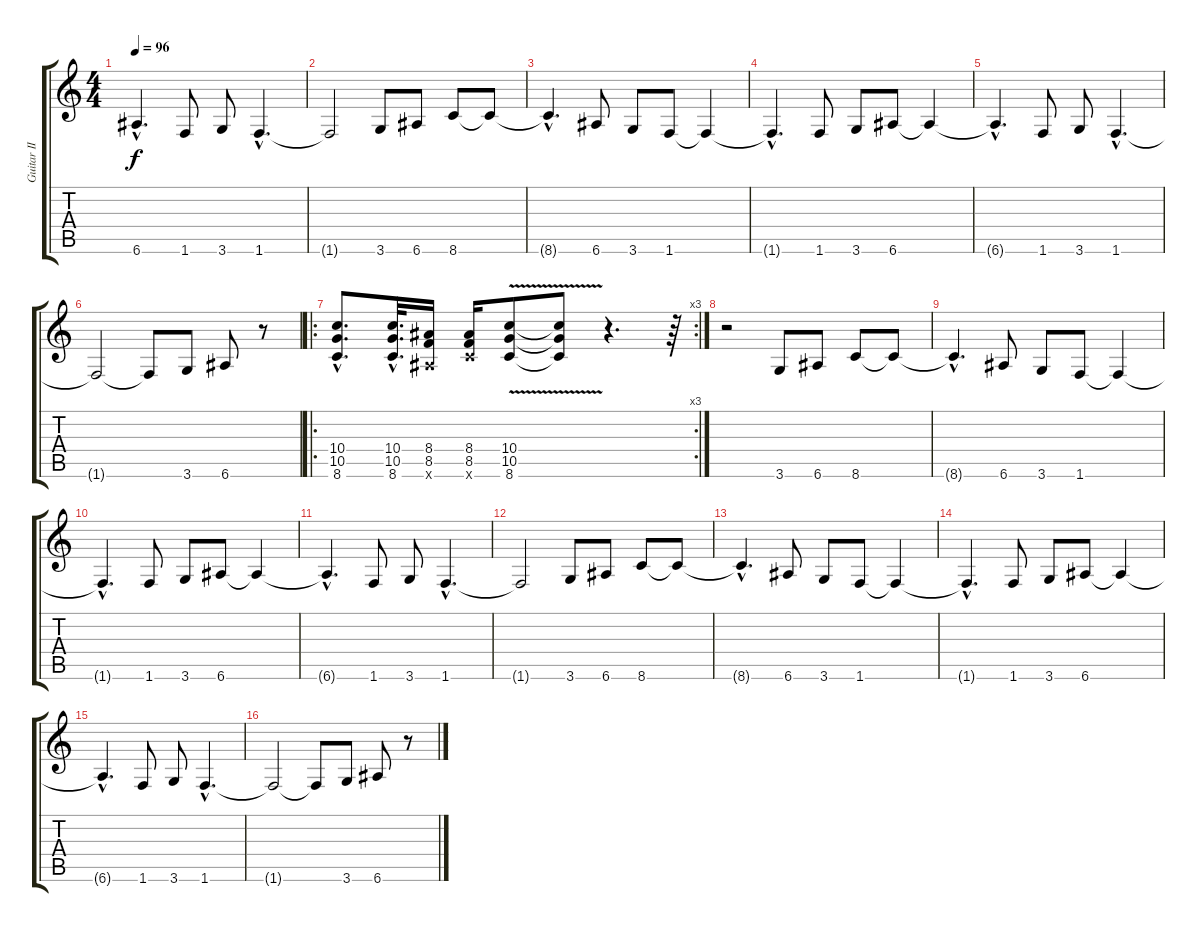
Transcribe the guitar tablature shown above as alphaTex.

\track ("Guitar II" "Guitar II") {instrument distortionguitar}
\staff {score tabs}
\tuning (E4 B3 G3 D3 A2 E2) {hide}
\ts (4 4)
\tempo 96
\clef g2
\ks c
6.6{hac t}.4{d dy f} 1.6.8 3.6.8 1.6{hac}.4{d} |
1.6{t}.2 3.6.8 6.6.8 8.6.8 8.6{t}.8 |
8.6{hac t}.4{d} 6.6.8 3.6.8 1.6.8 1.6{t}.4 |
1.6{hac t}.4{d} 1.6.8 3.6.8 6.6.8 6.6{t}.4 |
6.6{hac t}.4{d} 1.6.8 3.6.8 1.6{hac}.4{d} |
1.6{t}.2 1.6{t}.8 3.6.8 6.6.8 r.8 |
\ro
\rc 3
(10.4{hac} 10.5{hac} 8.6{hac}).8{d} (10.4{hac} 10.5{hac} 8.6{hac}).32{d} (8.4 8.5 6.6{x}).16 (8.4 8.5 8.6{x}).16 (10.4{v} 10.5{v} 8.6{v}).8 (10.4{t} 10.5{t} 8.6{t}).8 r.4{d} r.64 |
r.2 3.6.8 6.6.8 8.6.8 8.6{t}.8 |
8.6{hac t}.4{d} 6.6.8 3.6.8 1.6.8 1.6{t}.4 |
1.6{hac t}.4{d} 1.6.8 3.6.8 6.6.8 6.6{t}.4 |
6.6{hac t}.4{d} 1.6.8 3.6.8 1.6{hac}.4{d} |
1.6{t}.2 3.6.8 6.6.8 8.6.8 8.6{t}.8 |
8.6{hac t}.4{d} 6.6.8 3.6.8 1.6.8 1.6{t}.4 |
1.6{hac t}.4{d} 1.6.8 3.6.8 6.6.8 6.6{t}.4 |
6.6{hac t}.4{d} 1.6.8 3.6.8 1.6{hac}.4{d} |
1.6{t}.2 1.6{t}.8 3.6.8 6.6.8 r.8
